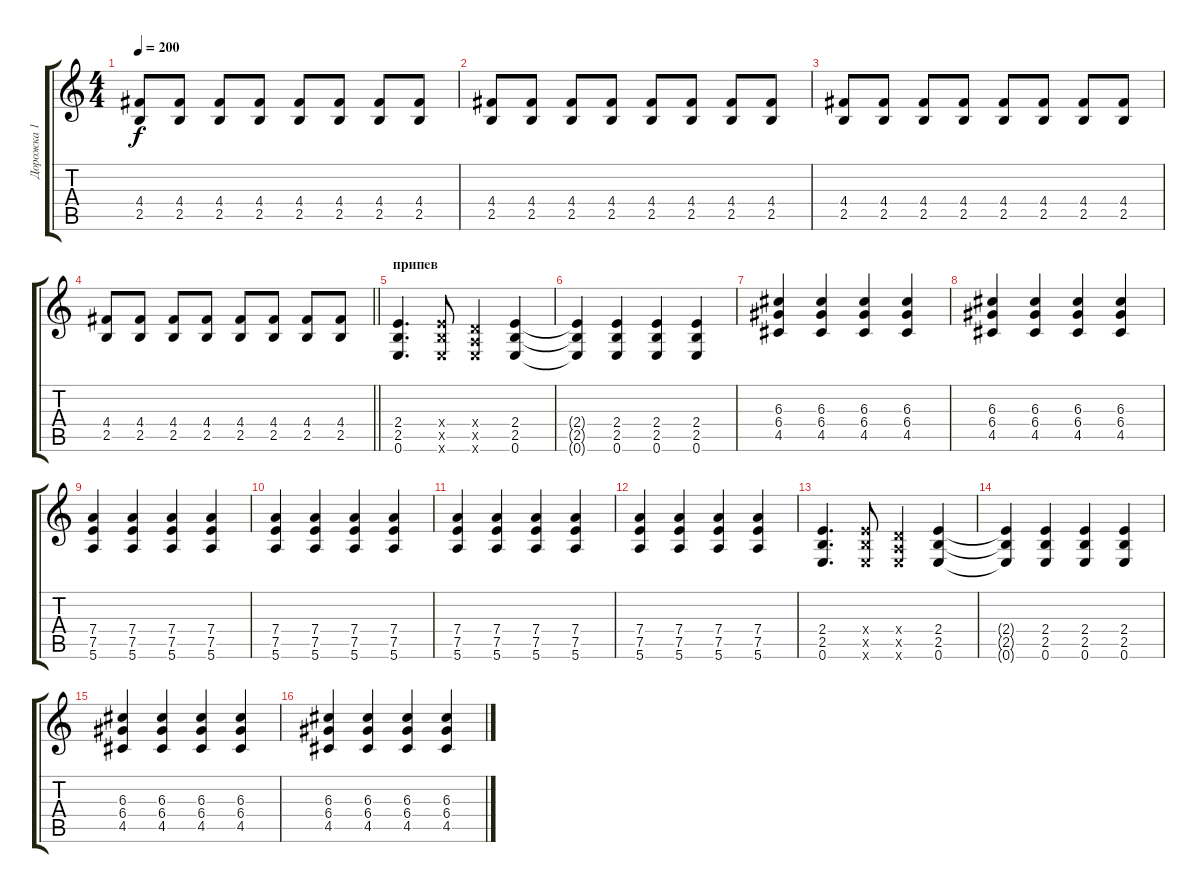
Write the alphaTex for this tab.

\track ("Дорожка 1" "Дорожка 1") {instrument electricguitarmuted}
\staff {score tabs}
\tuning (E4 B3 G3 D3 A2 E2) {hide}
\ts (4 4)
\tempo 200
\clef g2
\ks c
(4.4 2.5).8{dy f} (4.4 2.5).8 (4.4 2.5).8 (4.4 2.5).8 (4.4 2.5).8 (4.4 2.5).8 (4.4 2.5).8 (4.4 2.5).8 |
(4.4 2.5).8 (4.4 2.5).8 (4.4 2.5).8 (4.4 2.5).8 (4.4 2.5).8 (4.4 2.5).8 (4.4 2.5).8 (4.4 2.5).8 |
(4.4 2.5).8 (4.4 2.5).8 (4.4 2.5).8 (4.4 2.5).8 (4.4 2.5).8 (4.4 2.5).8 (4.4 2.5).8 (4.4 2.5).8 |
\barLineRight lightlight
(4.4 2.5).8 (4.4 2.5).8 (4.4 2.5).8 (4.4 2.5).8 (4.4 2.5).8 (4.4 2.5).8 (4.4 2.5).8 (4.4 2.5).8 |
\section ("" "припев")
(2.4 2.5 0.6).4{d instrument distortionguitar} (2.4{x} 2.5{x} 0.6{x}).8 (0.4{x} 0.5{x} 0.6{x}).4 (2.4 2.5 0.6).4 |
(2.4{t} 2.5{t} 0.6{t}).4 (2.4 2.5 0.6).4 (2.4 2.5 0.6).4 (2.4 2.5 0.6).4 |
(6.3 6.4 4.5).4 (6.3 6.4 4.5).4 (6.3 6.4 4.5).4 (6.3 6.4 4.5).4 |
(6.3 6.4 4.5).4 (6.3 6.4 4.5).4 (6.3 6.4 4.5).4 (6.3 6.4 4.5).4 |
(7.4 7.5 5.6).4 (7.4 7.5 5.6).4 (7.4 7.5 5.6).4 (7.4 7.5 5.6).4 |
(7.4 7.5 5.6).4 (7.4 7.5 5.6).4 (7.4 7.5 5.6).4 (7.4 7.5 5.6).4 |
(7.4 7.5 5.6).4 (7.4 7.5 5.6).4 (7.4 7.5 5.6).4 (7.4 7.5 5.6).4 |
(7.4 7.5 5.6).4 (7.4 7.5 5.6).4 (7.4 7.5 5.6).4 (7.4 7.5 5.6).4 |
(2.4 2.5 0.6).4{d instrument distortionguitar} (2.4{x} 2.5{x} 0.6{x}).8 (0.4{x} 0.5{x} 0.6{x}).4 (2.4 2.5 0.6).4 |
(2.4{t} 2.5{t} 0.6{t}).4 (2.4 2.5 0.6).4 (2.4 2.5 0.6).4 (2.4 2.5 0.6).4 |
(6.3 6.4 4.5).4 (6.3 6.4 4.5).4 (6.3 6.4 4.5).4 (6.3 6.4 4.5).4 |
(6.3 6.4 4.5).4 (6.3 6.4 4.5).4 (6.3 6.4 4.5).4 (6.3 6.4 4.5).4
